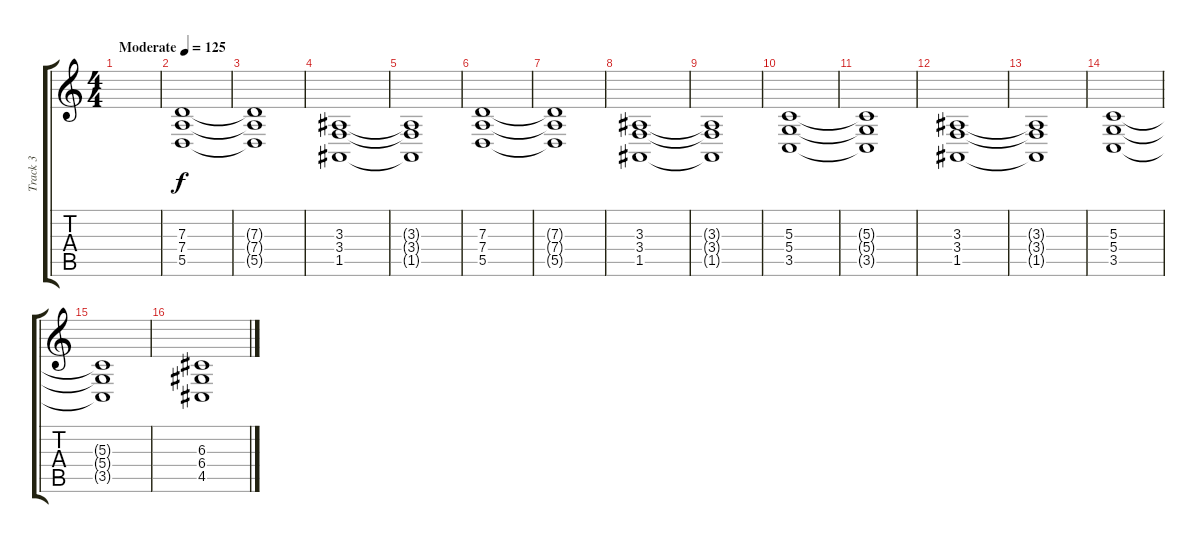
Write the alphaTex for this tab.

\track ("Track 3" "Track 3") {instrument lead2sawtooth}
\staff {score tabs}
\tuning (E4 B3 G3 D3 A2 E2) {hide}
\ts (4 4)
\tempo (125 "Moderate")
\clef g2
\ks c
|
(7.3 7.4 5.5).1 |
(7.3{t} 7.4{t} 5.5{t}).1 |
(3.3 3.4 1.5).1 |
(3.3{t} 3.4{t} 1.5{t}).1 |
(7.3 7.4 5.5).1 |
(7.3{t} 7.4{t} 5.5{t}).1 |
(3.3 3.4 1.5).1 |
(3.3{t} 3.4{t} 1.5{t}).1 |
(5.3 5.4 3.5).1 |
(5.3{t} 5.4{t} 3.5{t}).1 |
(3.3 3.4 1.5).1 |
(3.3{t} 3.4{t} 1.5{t}).1 |
(5.3 5.4 3.5).1 |
(5.3{t} 5.4{t} 3.5{t}).1 |
(6.3 6.4 4.5).1
